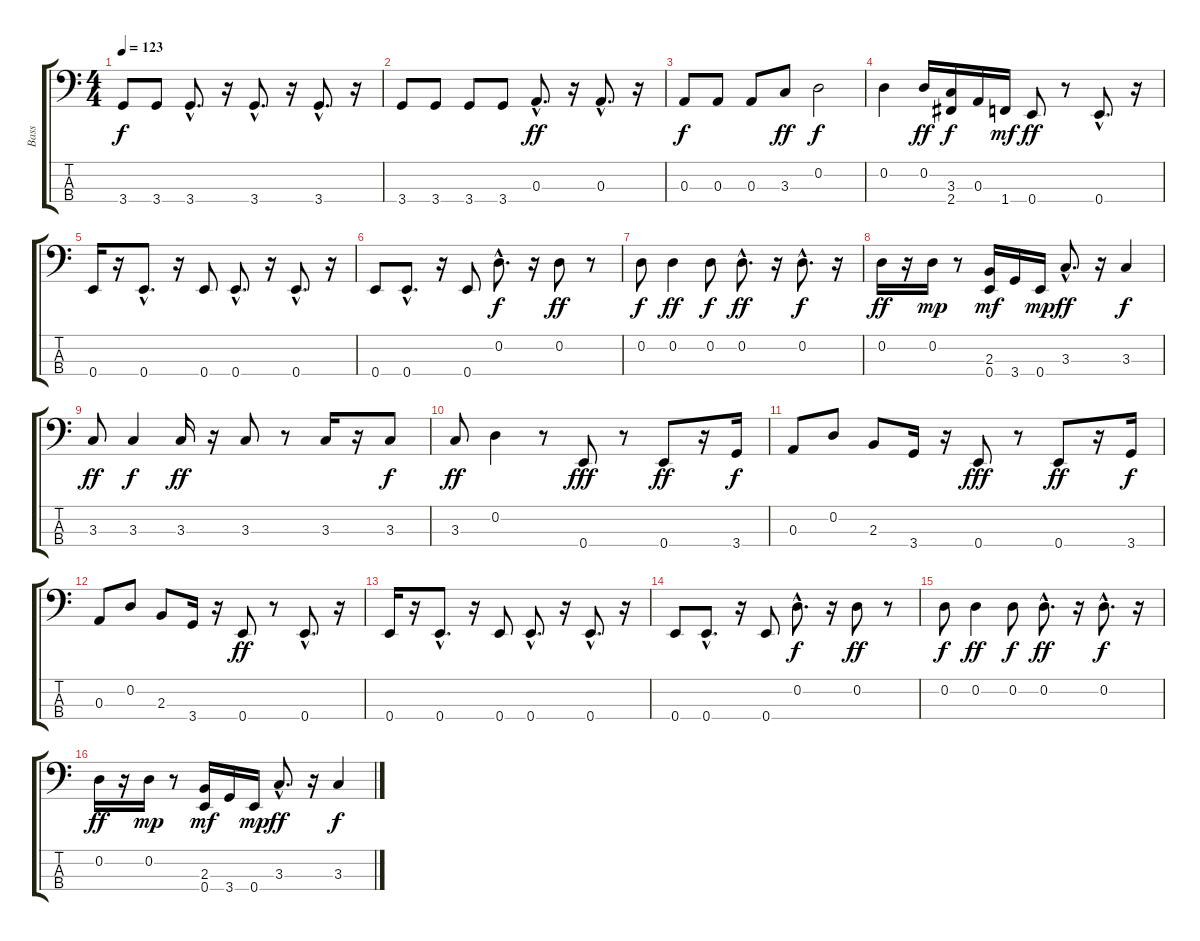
\track ("Bass" "Bass") {instrument fretlessbass}
\staff {score tabs}
\tuning (G2 D2 A1 E1) {hide}
\ts (4 4)
\tempo 123
\clef f4
\ks c
3.4.8{dy f} 3.4.8 3.4{hac}.8{d} r.16 3.4{hac}.8{d} r.16 3.4{hac}.8{d} r.16 |
3.4.8 3.4.8 3.4.8 3.4.8 0.3{hac}.8{d dy ff} r.16 0.3{hac}.8{d} r.16 |
0.3.8{dy f} 0.3.8 0.3.8 3.3.8{dy ff} 0.2.2{dy f} |
0.2.4 0.2.16{dy ff} (3.3 2.4).16{dy f} 0.3.16 1.4.16{dy mf} 0.4.8{dy ff} r.8 0.4{hac}.8{d} r.16 |
0.4.16 r.16 0.4{hac}.8{d} r.16 0.4.8 0.4{hac}.8{d} r.16 0.4{hac}.8{d} r.16 |
0.4.8 0.4{hac}.8{d} r.16 0.4.8 0.2{hac}.8{d dy f} r.16 0.2.8{dy ff} r.8 |
0.2.8{dy f} 0.2.4{dy ff} 0.2.8{dy f} 0.2{hac}.8{d dy ff} r.16 0.2{hac}.8{d dy f} r.16 |
0.2.16{dy ff} r.16 0.2.16{dy mp} r.8 (2.3 0.4).16{dy mf} 3.4.16 0.4.16{dy mp} 3.3{hac}.8{d dy ff} r.16 3.3.4{dy f} |
3.3.8{dy ff} 3.3.4{dy f} 3.3.16{dy ff} r.16 3.3.8 r.8 3.3.16 r.16 3.3.8{dy f} |
3.3.8{dy ff} 0.2.4 r.8 0.4.8{dy fff} r.8 0.4.8{dy ff} r.16 3.4.16{dy f} |
0.3.8 0.2.8 2.3.8 3.4.16 r.16 0.4.8{dy fff} r.8 0.4.8{dy ff} r.16 3.4.16{dy f} |
0.3.8 0.2.8 2.3.8 3.4.16 r.16 0.4.8{dy ff} r.8 0.4{hac}.8{d} r.16 |
0.4.16 r.16 0.4{hac}.8{d} r.16 0.4.8 0.4{hac}.8{d} r.16 0.4{hac}.8{d} r.16 |
0.4.8 0.4{hac}.8{d} r.16 0.4.8 0.2{hac}.8{d dy f} r.16 0.2.8{dy ff} r.8 |
0.2.8{dy f} 0.2.4{dy ff} 0.2.8{dy f} 0.2{hac}.8{d dy ff} r.16 0.2{hac}.8{d dy f} r.16 |
0.2.16{dy ff} r.16 0.2.16{dy mp} r.8 (2.3 0.4).16{dy mf} 3.4.16 0.4.16{dy mp} 3.3{hac}.8{d dy ff} r.16 3.3.4{dy f}
